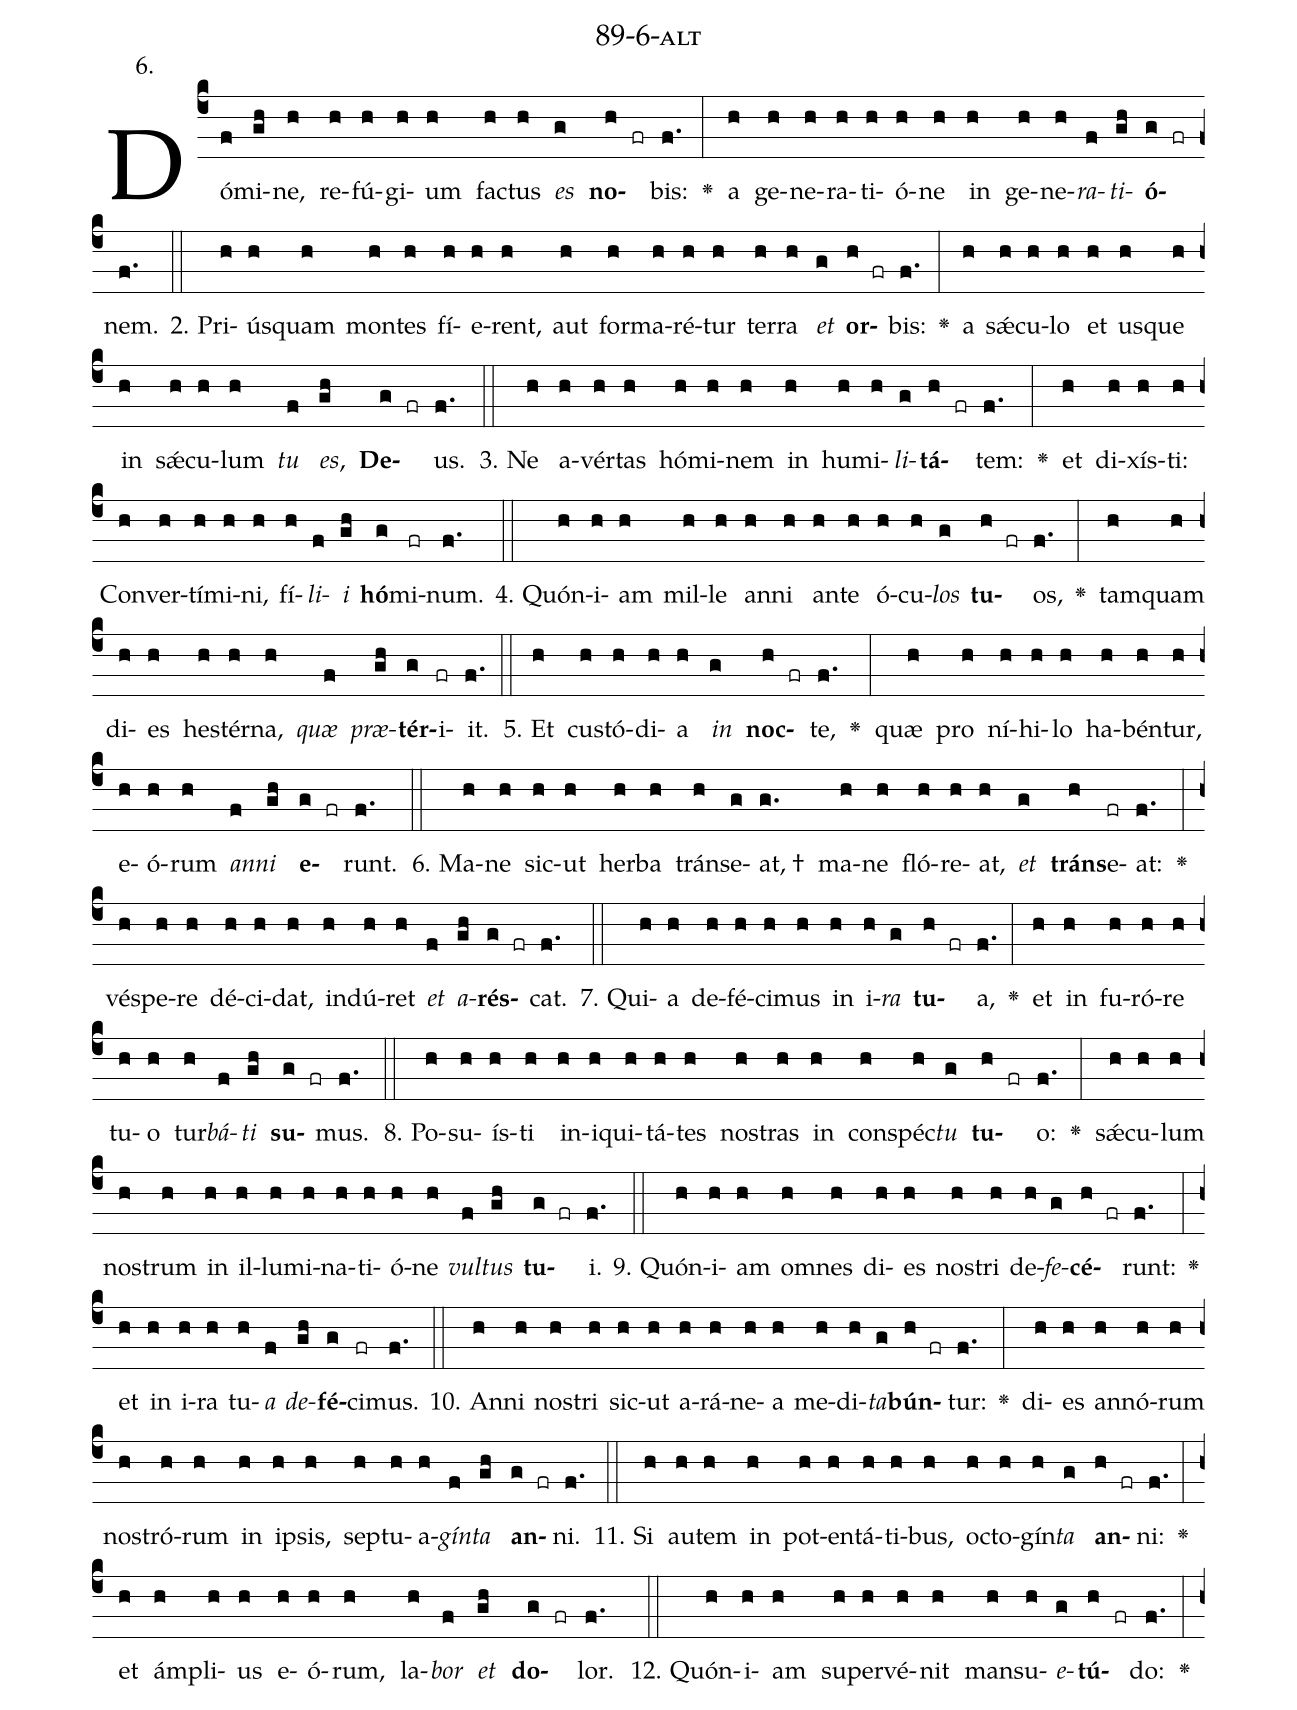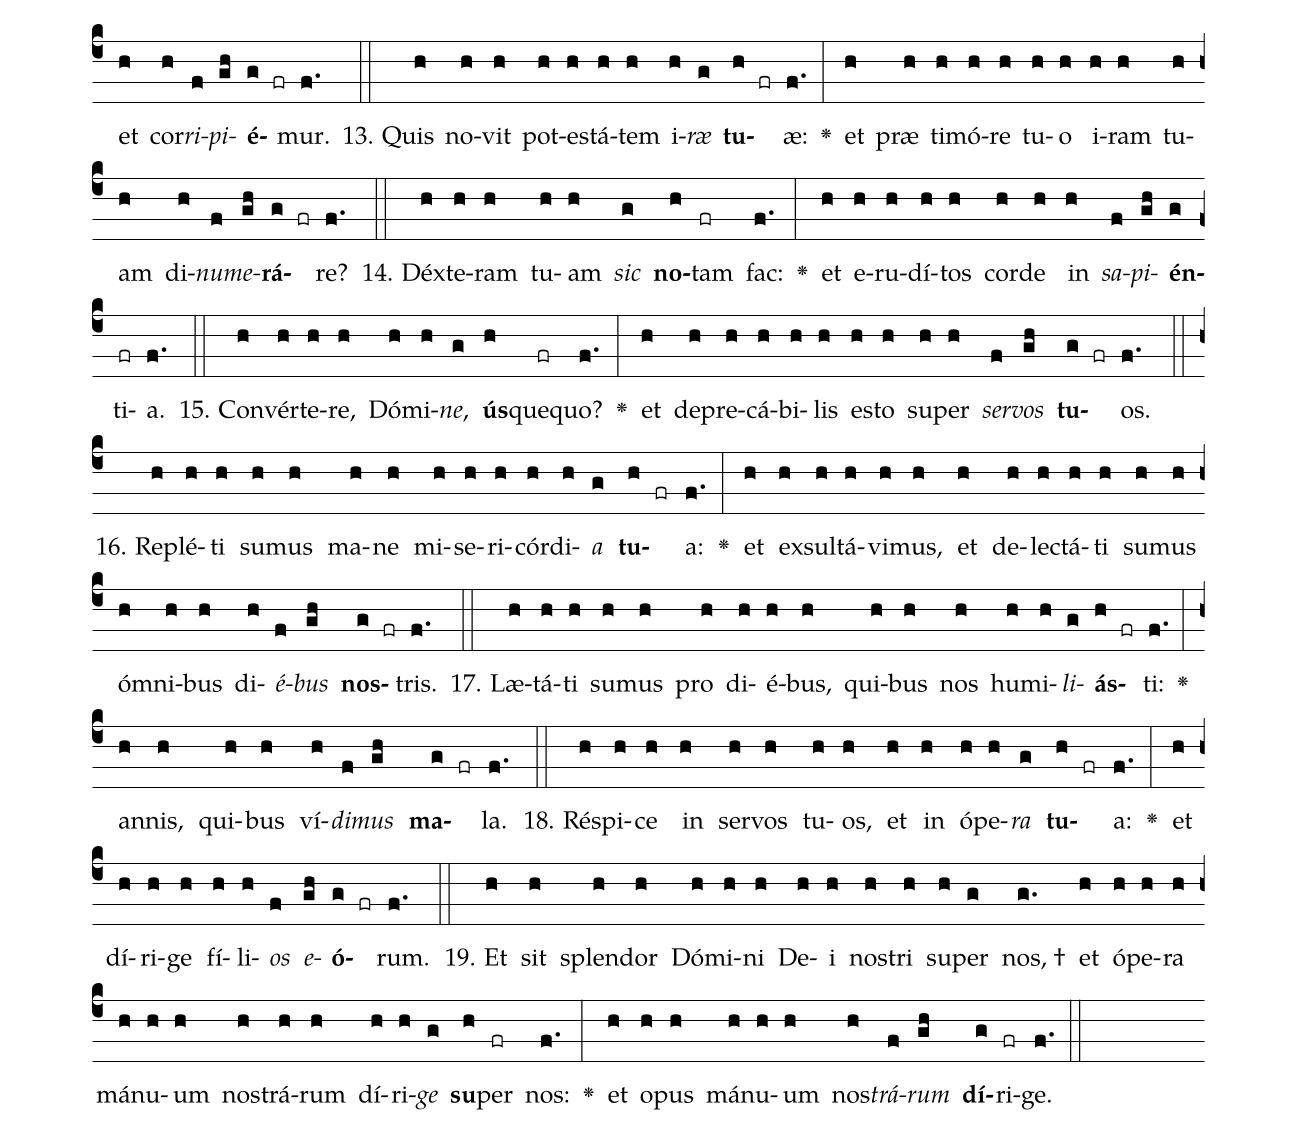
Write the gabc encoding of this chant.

name: 89-6-alt;
annotation: 6.;
%%
(c4)Dó(f)mi(gh)ne,(h) re(h)fú(h)gi(h)um(h) fac(h)tus(h) <i>es</i>(g) <b>no</b>(h fr)bis:(f.) <v>\greheightstar</v>(:) a(h) ge(h)ne(h)ra(h)ti(h)ó(h)ne(h) in(h) ge(h)ne(h)<i>ra</i>(f)<i>ti</i>(gh)<b>ó</b>(g fr)nem.(f.) (::)
2. Pri(h)ús(h)quam(h) mon(h)tes(h) fí(h)e(h)rent,(h) aut(h) for(h)ma(h)ré(h)tur(h) ter(h)ra(h) <i>et</i>(g) <b>or</b>(h fr)bis:(f.) <v>\greheightstar</v>(:) a(h) sǽ(h)cu(h)lo(h) et(h) us(h)que(h) in(h) sǽ(h)cu(h)lum(h) <i>tu</i>(f) <i>es</i>,(gh) <b>De</b>(g fr)us.(f.) (::)
3. Ne(h) a(h)vér(h)tas(h) hó(h)mi(h)nem(h) in(h) hu(h)mi(h)<i>li</i>(g)<b>tá</b>(h fr)tem:(f.) <v>\greheightstar</v>(:) et(h) di(h)xís(h)ti:(h) Con(h)ver(h)tí(h)mi(h)ni,(h) fí(h)<i>li</i>(f)<i>i</i>(gh) <b>hó</b>(g)mi(fr)num.(f.) (::)
4. Quón(h)i(h)am(h) mil(h)le(h) an(h)ni(h) an(h)te(h) ó(h)cu(h)<i>los</i>(g) <b>tu</b>(h fr)os,(f.) <v>\greheightstar</v>(:) tam(h)quam(h) di(h)es(h) hes(h)tér(h)na,(h) <i>quæ</i>(f) <i>præ</i>(gh)<b>tér</b>(g)i(fr)it.(f.) (::)
5. Et(h) cus(h)tó(h)di(h)a(h) <i>in</i>(g) <b>noc</b>(h fr)te,(f.) <v>\greheightstar</v>(:) quæ(h) pro(h) ní(h)hi(h)lo(h) ha(h)bén(h)tur,(h) e(h)ó(h)rum(h) <i>an</i>(f)<i>ni</i>(gh) <b>e</b>(g fr)runt.(f.) (::)
6. Ma(h)ne(h) sic(h)ut(h) her(h)ba(h) tráns(h)e(g)at, †(g.) ma(h)ne(h) fló(h)re(h)at,(h) <i>et</i>(g) <b>tráns</b>(h)e(fr)at:(f.) <v>\greheightstar</v>(:) vés(h)pe(h)re(h) dé(h)ci(h)dat,(h) in(h)dú(h)ret(h) <i>et</i>(f) <i>a</i>(gh)<b>rés</b>(g fr)cat.(f.) (::)
7. Qui(h)a(h) de(h)fé(h)ci(h)mus(h) in(h) i(h)<i>ra</i>(g) <b>tu</b>(h fr)a,(f.) <v>\greheightstar</v>(:) et(h) in(h) fu(h)ró(h)re(h) tu(h)o(h) tur(h)<i>bá</i>(f)<i>ti</i>(gh) <b>su</b>(g fr)mus.(f.) (::)
8. Po(h)su(h)ís(h)ti(h) in(h)i(h)qui(h)tá(h)tes(h) nos(h)tras(h) in(h) con(h)spéc(h)<i>tu</i>(g) <b>tu</b>(h fr)o:(f.) <v>\greheightstar</v>(:) sǽ(h)cu(h)lum(h) nos(h)trum(h) in(h) il(h)lu(h)mi(h)na(h)ti(h)ó(h)ne(h) <i>vul</i>(f)<i>tus</i>(gh) <b>tu</b>(g fr)i.(f.) (::)
9. Quón(h)i(h)am(h) om(h)nes(h) di(h)es(h) nos(h)tri(h) de(h)<i>fe</i>(g)<b>cé</b>(h fr)runt:(f.) <v>\greheightstar</v>(:) et(h) in(h) i(h)ra(h) tu(h)<i>a</i>(f) <i>de</i>(gh)<b>fé</b>(g)ci(fr)mus.(f.) (::)
10. An(h)ni(h) nos(h)tri(h) sic(h)ut(h) a(h)rá(h)ne(h)a(h) me(h)di(h)<i>ta</i>(g)<b>bún</b>(h fr)tur:(f.) <v>\greheightstar</v>(:) di(h)es(h) an(h)nó(h)rum(h) nos(h)tró(h)rum(h) in(h) ip(h)sis,(h) sep(h)tu(h)a(h)<i>gín</i>(f)<i>ta</i>(gh) <b>an</b>(g fr)ni.(f.) (::)
11. Si(h) au(h)tem(h) in(h) pot(h)en(h)tá(h)ti(h)bus,(h) oc(h)to(h)gín(h)<i>ta</i>(g) <b>an</b>(h fr)ni:(f.) <v>\greheightstar</v>(:) et(h) ám(h)pli(h)us(h) e(h)ó(h)rum,(h) la(h)<i>bor</i>(f) <i>et</i>(gh) <b>do</b>(g fr)lor.(f.) (::)
12. Quón(h)i(h)am(h) su(h)per(h)vé(h)nit(h) man(h)su(h)<i>e</i>(g)<b>tú</b>(h fr)do:(f.) <v>\greheightstar</v>(:) et(h) cor(h)<i>ri</i>(f)<i>pi</i>(gh)<b>é</b>(g fr)mur.(f.) (::)
13. Quis(h) no(h)vit(h) pot(h)es(h)tá(h)tem(h) i(h)<i>ræ</i>(g) <b>tu</b>(h fr)æ:(f.) <v>\greheightstar</v>(:) et(h) præ(h) ti(h)mó(h)re(h) tu(h)o(h) i(h)ram(h) tu(h)am(h) di(h)<i>nu</i>(f)<i>me</i>(gh)<b>rá</b>(g fr)re?(f.) (::)
14. Déx(h)te(h)ram(h) tu(h)am(h) <i>sic</i>(g) <b>no</b>(h)tam(fr) fac:(f.) <v>\greheightstar</v>(:) et(h) e(h)ru(h)dí(h)tos(h) cor(h)de(h) in(h) <i>sa</i>(f)<i>pi</i>(gh)<b>én</b>(g)ti(fr)a.(f.) (::)
15. Con(h)vér(h)te(h)re,(h) Dó(h)mi(h)<i>ne</i>,(g) <b>ús</b>(h)que(fr)quo?(f.) <v>\greheightstar</v>(:) et(h) de(h)pre(h)cá(h)bi(h)lis(h) es(h)to(h) su(h)per(h) <i>ser</i>(f)<i>vos</i>(gh) <b>tu</b>(g fr)os.(f.) (::)
16. Re(h)plé(h)ti(h) su(h)mus(h) ma(h)ne(h) mi(h)se(h)ri(h)cór(h)di(h)<i>a</i>(g) <b>tu</b>(h fr)a:(f.) <v>\greheightstar</v>(:) et(h) ex(h)sul(h)tá(h)vi(h)mus,(h) et(h) de(h)lec(h)tá(h)ti(h) su(h)mus(h) óm(h)ni(h)bus(h) di(h)<i>é</i>(f)<i>bus</i>(gh) <b>nos</b>(g fr)tris.(f.) (::)
17. Læ(h)tá(h)ti(h) su(h)mus(h) pro(h) di(h)é(h)bus,(h) qui(h)bus(h) nos(h) hu(h)mi(h)<i>li</i>(g)<b>ás</b>(h fr)ti:(f.) <v>\greheightstar</v>(:) an(h)nis,(h) qui(h)bus(h) ví(h)<i>di</i>(f)<i>mus</i>(gh) <b>ma</b>(g fr)la.(f.) (::)
18. Ré(h)spi(h)ce(h) in(h) ser(h)vos(h) tu(h)os,(h) et(h) in(h) ó(h)pe(h)<i>ra</i>(g) <b>tu</b>(h fr)a:(f.) <v>\greheightstar</v>(:) et(h) dí(h)ri(h)ge(h) fí(h)li(h)<i>os</i>(f) <i>e</i>(gh)<b>ó</b>(g fr)rum.(f.) (::)
19. Et(h) sit(h) splen(h)dor(h) Dó(h)mi(h)ni(h) De(h)i(h) nos(h)tri(h) su(h)per(g) nos, †(g.) et(h) ó(h)pe(h)ra(h) má(h)nu(h)um(h) nos(h)trá(h)rum(h) dí(h)ri(h)<i>ge</i>(g) <b>su</b>(h)per(fr) nos:(f.) <v>\greheightstar</v>(:) et(h) o(h)pus(h) má(h)nu(h)um(h) nos(h)<i>trá</i>(f)<i>rum</i>(gh) <b>dí</b>(g)ri(fr)ge.(f.) (::)
